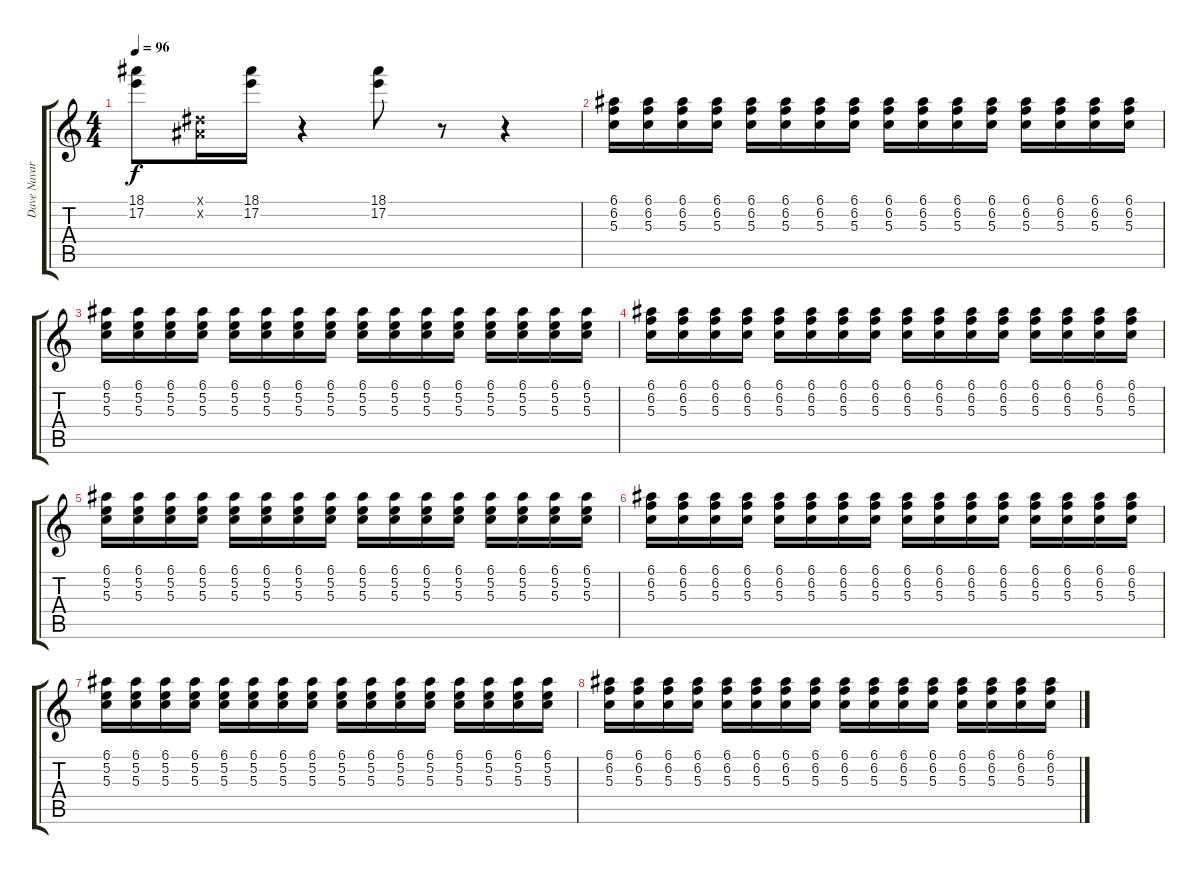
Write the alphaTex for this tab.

\track ("Dave Navarro 1" "Dave Navar") {instrument electricguitarclean}
\staff {score tabs}
\tuning (E4 B3 G3 D3 A2 E2) {hide}
\ts (4 4)
\tempo 96
\clef g2
\ks c
(18.1 17.2).8{dy f} (-1.1{x} -1.2{x}).16 (18.1 17.2).16 r.4 (18.1 17.2).8 r.8 r.4 |
(6.1 6.2 5.3).16{balance 8} (6.1 6.2 5.3).16 (6.1 6.2 5.3).16 (6.1 6.2 5.3).16 (6.1 6.2 5.3).16 (6.1 6.2 5.3).16 (6.1 6.2 5.3).16 (6.1 6.2 5.3).16 (6.1 6.2 5.3).16 (6.1 6.2 5.3).16 (6.1 6.2 5.3).16 (6.1 6.2 5.3).16 (6.1 6.2 5.3).16 (6.1 6.2 5.3).16 (6.1 6.2 5.3).16 (6.1 6.2 5.3).16 |
(6.1 5.2 5.3).16 (6.1 5.2 5.3).16 (6.1 5.2 5.3).16 (6.1 5.2 5.3).16 (6.1 5.2 5.3).16 (6.1 5.2 5.3).16 (6.1 5.2 5.3).16 (6.1 5.2 5.3).16 (6.1 5.2 5.3).16 (6.1 5.2 5.3).16 (6.1 5.2 5.3).16 (6.1 5.2 5.3).16 (6.1 5.2 5.3).16 (6.1 5.2 5.3).16 (6.1 5.2 5.3).16 (6.1 5.2 5.3).16 |
(6.1 6.2 5.3).16 (6.1 6.2 5.3).16 (6.1 6.2 5.3).16 (6.1 6.2 5.3).16 (6.1 6.2 5.3).16 (6.1 6.2 5.3).16 (6.1 6.2 5.3).16 (6.1 6.2 5.3).16 (6.1 6.2 5.3).16 (6.1 6.2 5.3).16 (6.1 6.2 5.3).16 (6.1 6.2 5.3).16 (6.1 6.2 5.3).16 (6.1 6.2 5.3).16 (6.1 6.2 5.3).16 (6.1 6.2 5.3).16 |
(6.1 5.2 5.3).16 (6.1 5.2 5.3).16 (6.1 5.2 5.3).16 (6.1 5.2 5.3).16 (6.1 5.2 5.3).16 (6.1 5.2 5.3).16 (6.1 5.2 5.3).16 (6.1 5.2 5.3).16 (6.1 5.2 5.3).16 (6.1 5.2 5.3).16 (6.1 5.2 5.3).16 (6.1 5.2 5.3).16 (6.1 5.2 5.3).16 (6.1 5.2 5.3).16 (6.1 5.2 5.3).16 (6.1 5.2 5.3).16 |
(6.1 6.2 5.3).16 (6.1 6.2 5.3).16 (6.1 6.2 5.3).16 (6.1 6.2 5.3).16 (6.1 6.2 5.3).16 (6.1 6.2 5.3).16 (6.1 6.2 5.3).16 (6.1 6.2 5.3).16 (6.1 6.2 5.3).16 (6.1 6.2 5.3).16 (6.1 6.2 5.3).16 (6.1 6.2 5.3).16 (6.1 6.2 5.3).16 (6.1 6.2 5.3).16 (6.1 6.2 5.3).16 (6.1 6.2 5.3).16 |
(6.1 5.2 5.3).16 (6.1 5.2 5.3).16 (6.1 5.2 5.3).16 (6.1 5.2 5.3).16 (6.1 5.2 5.3).16 (6.1 5.2 5.3).16 (6.1 5.2 5.3).16 (6.1 5.2 5.3).16 (6.1 5.2 5.3).16 (6.1 5.2 5.3).16 (6.1 5.2 5.3).16 (6.1 5.2 5.3).16 (6.1 5.2 5.3).16 (6.1 5.2 5.3).16 (6.1 5.2 5.3).16 (6.1 5.2 5.3).16 |
(6.1 6.2 5.3).16 (6.1 6.2 5.3).16 (6.1 6.2 5.3).16 (6.1 6.2 5.3).16 (6.1 6.2 5.3).16 (6.1 6.2 5.3).16 (6.1 6.2 5.3).16 (6.1 6.2 5.3).16 (6.1 6.2 5.3).16 (6.1 6.2 5.3).16 (6.1 6.2 5.3).16 (6.1 6.2 5.3).16 (6.1 6.2 5.3).16 (6.1 6.2 5.3).16 (6.1 6.2 5.3).16 (6.1 6.2 5.3).16
